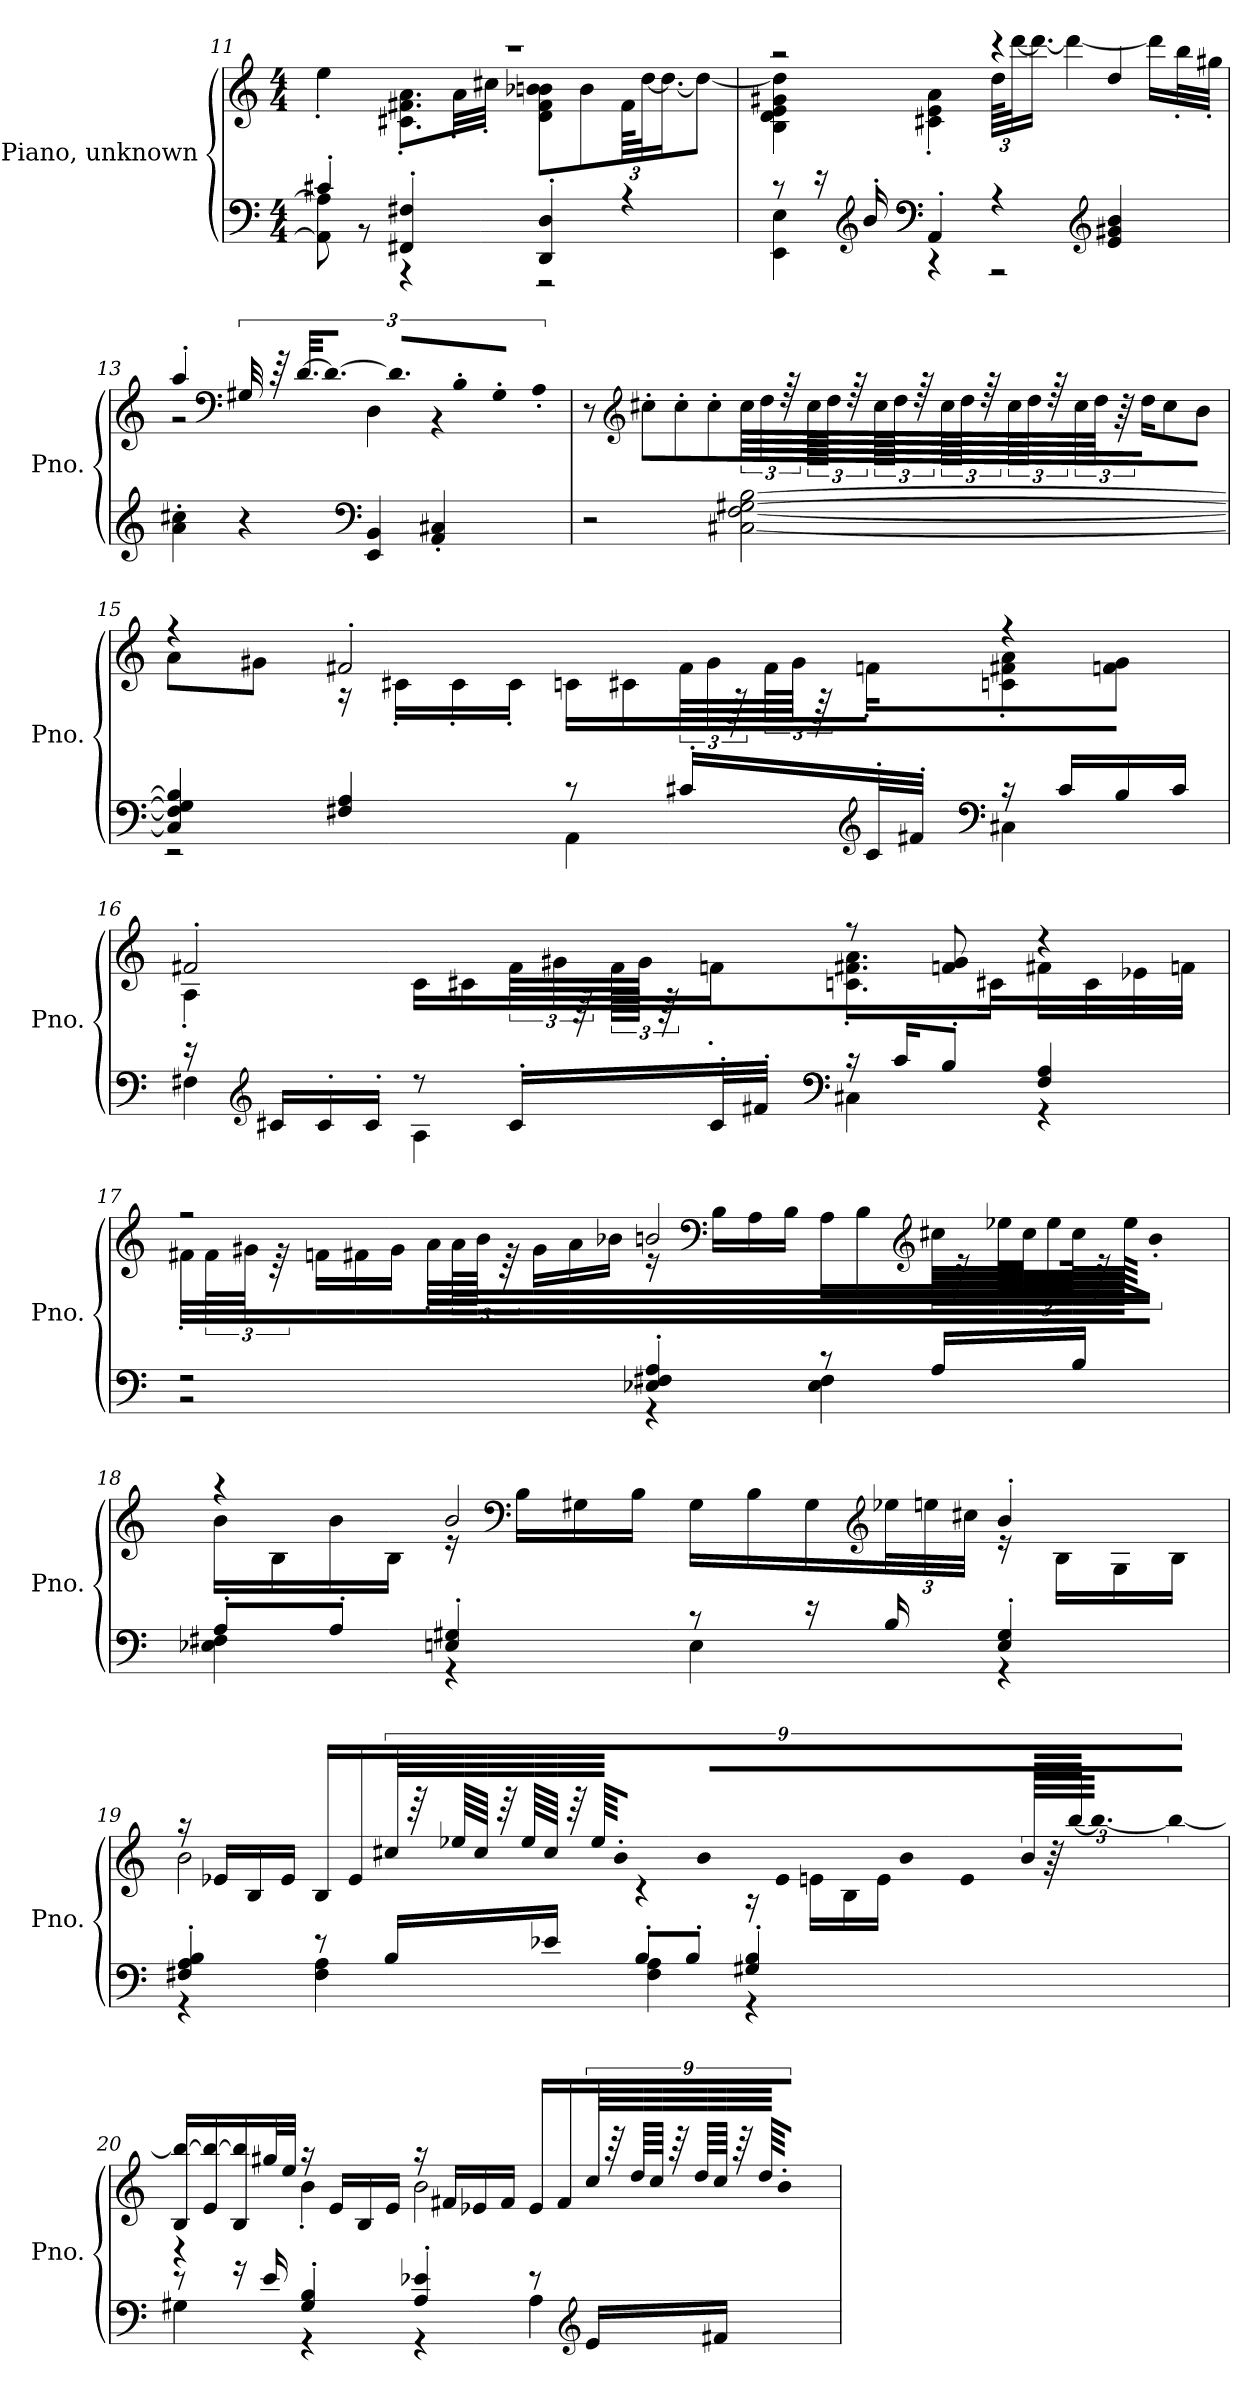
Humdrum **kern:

**kern	**kern
*part1	*part1
*staff2	*staff1
*I"Piano, unknown	*
*I'Pno.	*
*clefF4	*clefG2
*k[]	*k[]
*M4/4	*M4/4
=11	=11
*^	*^
4c#X'/	8AA\] 8A\]	1r	4ee'\
.	8r	.	.
4FF#X/' 4F#X/'	4r	.	8.c#X\' 8.f#X\' 8.a\'L
.	.	.	32a'\LL
.	.	.	32cc#X'\JJJ
4DD/' 4D/'	2r	.	8d\ 8f#\ 8b-X\ 8bn\L
.	.	.	8b\
*	*	*	*Xbrackettup
4r	.	.	96f#\KLL
.	.	.	[48dd\J
.	.	.	16.dd\J_
.	.	.	8dd\J_
!!LO:LB:g=z	!!
=12	=12	=12	=12
8r	4EE\ 4E\	2r	4B\ 4d\ 4e\ 4g#X\ 4dd\]
16r	.	.	.
*clefG2	*	*	*
16b'/	.	.	.
*clefF4	*	*	*
4AA'/	4r	.	4c#X\' 4e\' 4a\'
4r	2r	4r	96dd\KLLL
.	.	.	[48ddd\J
.	.	.	16.ddd\JJ_
.	.	.	4ddd\_
*clefG2	*	*	*
4e/ 4g#X/ 4b/	.	4dd/	.
.	.	.	16ddd\LL]
.	.	.	32bb'\L
.	.	.	32gg#X'\JJJ
*v	*v	*	*
=13	=13	=13
4a\' 4cc#X\'	4aa'/	2r
*	*clefF4	*
*	*brackettup	*
4r	48G#X/	.
.	96r	.
.	[48.d/KKL	.
.	8.d/J_	.
*clefF4	*	*
4EE/ 4BB/	8.d/L]	4D\
.	32B'/LL	.
.	32G#'/JJJ	.
4AA/' 4C#X/'	4A'/	4r
*	*v	*v
!!LO:PB:g=z
=14	=14
2r	8r
*	*clefG2
.	8cc#X'\L
.	8cc#'\
.	8cc#'\
[2C#X\ [2F\ [2G#X\ [2B\	96cc#\LLL
.	96dd\JJJJ
.	96r
.	96cc#\LLLL
.	96dd\JJJJ
.	96r
.	96cc#\LLLL
.	96dd\JJJJ
.	96r
.	96cc#\LLLL
.	96dd\JJJJ
.	96r
.	96cc#\LLLL
.	96dd\JJJJ
.	96r
.	96cc#\LLLL
.	96dd\JJJJ
.	96r
.	16dd\KL
.	8cc#\
.	8b\J
!!LO:LB:g=z
=15	=15
*^	*^
4C#/] 4F/] 4G#/] 4B/]	2r	4r	8a\L
.	.	.	8g#X\J
4F#X/ 4A/	.	2f#X'/	16r
.	.	.	16c#X'\LL
.	.	.	16c#'\
.	.	.	16c#'\JJ
8r	4AA\	.	16cn\LL
.	.	.	16c#X\
16c#X'/LL	.	.	96f#\LL
.	.	.	96g#\JJJJ
.	.	.	96r
.	.	.	96f#\LLLL
.	.	.	96g#\JJJJ
.	.	.	96r
*clefG2	*	*	*
32c#'/L	.	.	16fn'\KL
32f#X'/JJJ	.	.	.
*clefF4	*	*	*
16r	4C#X\	4r	8cn\' 8f#X\' 8a\'
16c#/LL	.	.	.
16B/	.	.	8fn\ 8g#\J
16c#/JJ	.	.	.
!!LO:LB:g=z	!!
=16	=16	=16	=16
16r	4F#X\	2f#X'/	4A'\
*clefG2	*	*	*
16c#X/LL	.	.	.
16c#'/	.	.	.
16c#'/JJ	.	.	.
8r	4A\	.	16c\LL
.	.	.	16c#X\
16c#'/LL	.	.	96f#\LL
.	.	.	96g#X\JJJJ
.	.	.	96r
.	.	.	96f#\LLLL
.	.	.	96g#\JJJJ
.	.	.	96r
32c#'/L	.	.	16fn'\
32f#X'/JJJ	.	.	.
*clefF4	*	*	*
16r	4C#X\	8r	8.cn\' 8.f#X\' 8.a\'L
16c#/KL	.	.	.
8B'/J	.	8fn/ 8g#/	.
.	.	.	16c#X\Jk
4F#/ 4A/	4r	4r	16f#X\LL
.	.	.	16c#\
.	.	.	16e-X\
.	.	.	16fn\JJ
!!LO:LB:g=z	!!
=17	=17	=17	=17
2r	2r	2r	32f#X'\LLL
.	.	.	96f#\L
.	.	.	96g#X\JJJJ
.	.	.	96r
.	.	.	16fn\LL
.	.	.	16f#X\
.	.	.	16g#\JJ
.	.	.	32a'\LLL
.	.	.	96a\L
.	.	.	96b\JJJJ
.	.	.	96r
.	.	.	16g#\LL
.	.	.	16a\
.	.	.	16b-X\JJ
4E-X/' 4F#X/' 4A/'	4r	2bn/	16r
*	*	*clefF4	*
.	.	.	16B\LL
.	.	.	16A\
.	.	.	16B\JJ
8r	4E-\ 4F#\	.	16A\LL
.	.	.	16B\
*	*	*clefG2	*
16A/LL	.	.	96cc#X\JJkk
.	.	.	96r
.	.	.	96ee-X\LLLL
*	*	*	*Xbrackettup
.	.	.	96cc#\J
.	.	.	48ee-\
*	*	*	*brackettup
16B/JJ	.	.	96cc#\JJJk
.	.	.	96r
.	.	.	96ee-\KLLL
.	.	.	32b'\JJJ
!!LO:LB:g=z	!!
=18	=18	=18	=18
8A'/L	4E-X\ 4F#X\	4r	16b\LL
.	.	.	16B\
8A'/J	.	.	16b\
.	.	.	16B\JJ
4En/' 4G#X/'	4r	2b/	16r
*	*	*clefF4	*
.	.	.	16B\LL
.	.	.	16G#X\
.	.	.	16B\JJ
8r	4E\	.	16G#\LL
.	.	.	16B\
16r	.	.	16G#\
*	*	*clefG2	*
*	*	*	*Xbrackettup
16B/	.	.	48ee-X\L
.	.	.	48een\
.	.	.	48cc#X\JJJ
4E/' 4G#/'	4r	4b'/	16r
.	.	.	16B\LL
.	.	.	16G#\
.	.	.	16B\JJ
!!LO:LB:g=z	!!
=19	=19	=19	=19
4F#X/' 4A/' 4B/'	4r	16r	2b\
.	.	16e-X/LL	.
.	.	16B/	.
.	.	16e-/JJ	.
8r	4F#\ 4A\	16B/LL	.
.	.	16e-/	.
*	*	*brackettup	*
16B/LL	.	96cc#X/JJkk	.
.	.	96r	.
.	.	96ee-X/LLLL	.
.	.	96cc#/JJJJ	.
.	.	96r	.
.	.	96ee-/LLLL	.
16e-X/JJ	.	96cc#/JJJJ	.
.	.	96r	.
.	.	96ee-/KLLL	.
.	.	32b'/JJJ	.
8B'/L	4F#\ 4A\	16b/LL	4r
.	.	16e-/	.
8B'/J	.	16b/	.
.	.	16e-/	.
4G#X/' 4B/'	4r	96b/JJkk	16r
.	.	96r	.
.	.	[96bb/KKLL	.
.	.	16.bb/J_	.
.	.	.	16en\LL
.	.	8bb/J_	16B\
.	.	.	16e\JJ
!!LO:PB:g=z	!!
=20	=20	=20	=20
8r	4G#X\	16B/ 16bb/_LL	4r
.	.	16e/ 16bb/_	.
16r	.	16B/ 16bb/]	.
16e/	.	32gg#X/L	.
.	.	32ee/JJJ	.
4G#/' 4B/'	4r	16r	4b'\
.	.	16e/LL	.
.	.	16B/	.
.	.	16e/JJ	.
4A/' 4e-X/'	4r	16r	2b\
.	.	16f#X/LL	.
.	.	16e-X/	.
.	.	16f#/JJ	.
8r	4A\	16e-/LL	.
.	.	16f#/	.
*clefG2	*	*	*
16e-/LL	.	96cc/JJkk	.
.	.	96r	.
.	.	96dd/LLLL	.
.	.	96cc/JJJJ	.
.	.	96r	.
.	.	96dd/LLLL	.
16f#X/JJ	.	96cc/JJJJ	.
.	.	96r	.
.	.	96dd/KLLL	.
.	.	32b'/JJJ	.
*v	*v	*	*
*	*v	*v
=	=
*-	*-
